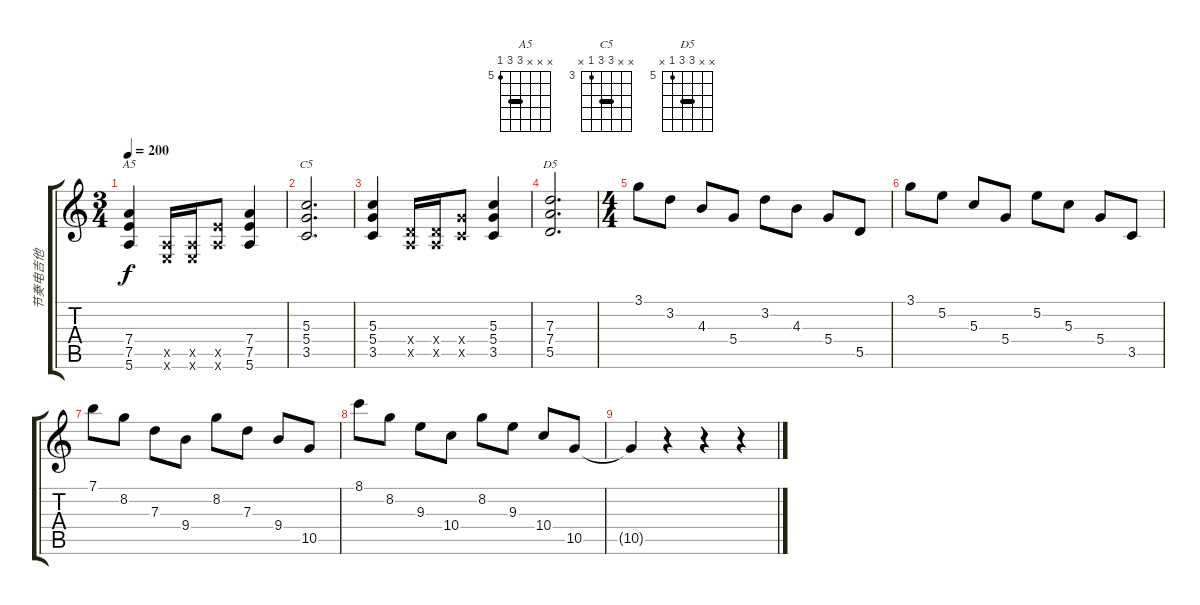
\track ("节奏电吉他" "节奏电吉他") {instrument overdrivenguitar}
\staff {score tabs}
\tuning (E4 B3 G3 D3 A2 E2) {hide}
\chord ("A5" x x x 7 7 5) {firstfret 5 barre 7}
\chord ("C5" x x 5 5 3 x) {firstfret 3 barre 5}
\chord ("D5" x x 7 7 5 x) {firstfret 5 barre 7}
\ts (3 4)
\tempo 200
\clef g2
\ks c
(7.4 7.5 5.6).4{ch "A5" dy f} (0.5{x} 0.6{x}).16 (0.5{x} 0.6{x}).16 (7.5{x} 5.6{x}).8 (7.4 7.5 5.6).4 |
(5.3 5.4 3.5).2{d ch "C5"} |
(5.3 5.4 3.5).4 (0.4{x} 0.5{x}).16 (0.4{x} 0.5{x}).16 (5.4{x} 3.5{x}).8 (5.3 5.4 3.5).4 |
(7.3 7.4 5.5).2{d ch "D5"} |
\ts (4 4)
3.1.8 3.2.8 4.3.8 5.4.8 3.2.8 4.3.8 5.4.8 5.5.8 |
3.1.8 5.2.8 5.3.8 5.4.8 5.2.8 5.3.8 5.4.8 3.5.8 |
7.1.8 8.2.8 7.3.8 9.4.8 8.2.8 7.3.8 9.4.8 10.5.8 |
8.1.8 8.2.8 9.3.8 10.4.8 8.2.8 9.3.8 10.4.8 10.5.8 |
10.5{t}.4 r.4 r.4 r.4
